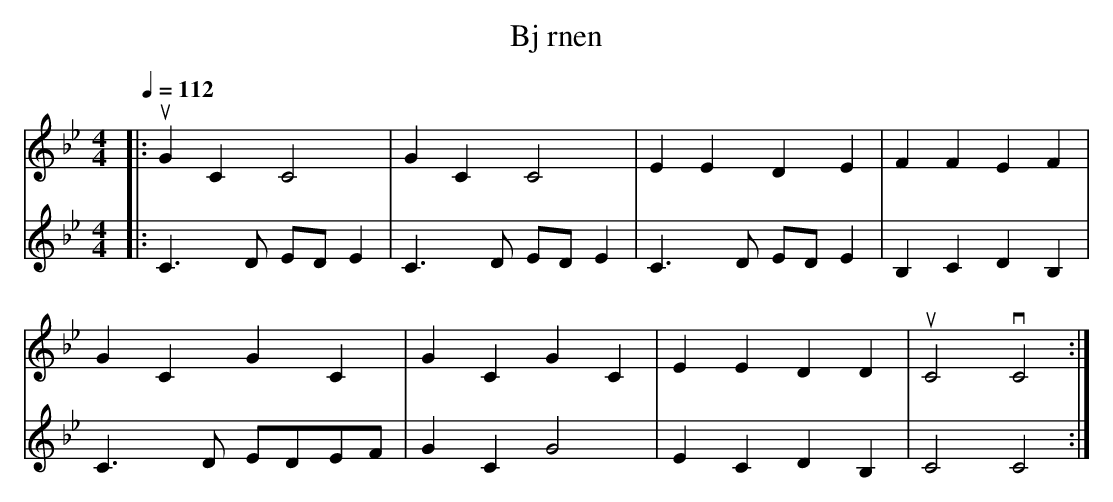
X:1
T: Bj rnen
M: 4/4
L: 1/4
Q: 112
K: Bb
[V:1] [|: uGC C2 | GC C2 | EE DE | FF EF |
[V:2] [|: C3/2D/2 E/2D/2 E | C3/2D/2 E/2D/2 E | C3/2D/2 E/2D/2 E | B,C DB, |
[V:1] GC GC | GC GC | EE DD | uC2 vC2 :|]
[V:2] C3/2D/2 E/2D/2E/2F/2 | GC G2 | EC DB, | C2 C2 :|]
